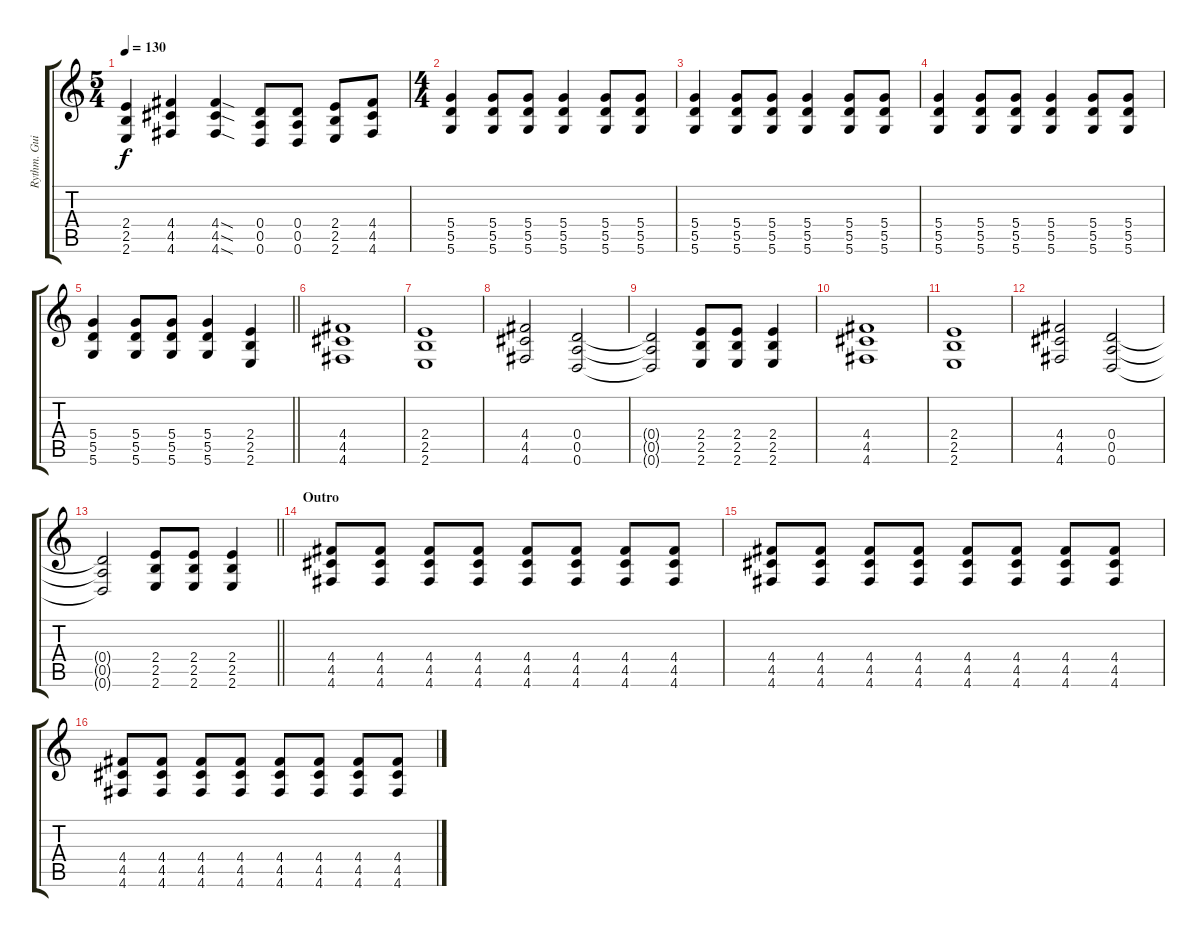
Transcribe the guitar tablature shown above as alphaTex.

\track ("Rythm. Guitar " "Rythm. Gui") {instrument distortionguitar}
\staff {score tabs}
\tuning (E4 B3 G3 D3 A2 D2) {hide}
\ts (5 4)
\tempo 130
\clef g2
\ks c
(2.4 2.5 2.6).4{dy f} (4.4 4.5 4.6).4 (4.4{sod} 4.5{sod} 4.6{sod}).4 (0.4 0.5 0.6).8 (0.4 0.5 0.6).8 (2.4 2.5 2.6).8 (4.4 4.5 4.6).8 |
\ts (4 4)
(5.4 5.5 5.6).4 (5.4 5.5 5.6).8 (5.4 5.5 5.6).8 (5.4 5.5 5.6).4 (5.4 5.5 5.6).8 (5.4 5.5 5.6).8 |
(5.4 5.5 5.6).4 (5.4 5.5 5.6).8 (5.4 5.5 5.6).8 (5.4 5.5 5.6).4 (5.4 5.5 5.6).8 (5.4 5.5 5.6).8 |
(5.4 5.5 5.6).4 (5.4 5.5 5.6).8 (5.4 5.5 5.6).8 (5.4 5.5 5.6).4 (5.4 5.5 5.6).8 (5.4 5.5 5.6).8 |
\barLineRight lightlight
(5.4 5.5 5.6).4 (5.4 5.5 5.6).8 (5.4 5.5 5.6).8 (5.4 5.5 5.6).4 (2.4 2.5 2.6).4 |
(4.4 4.5 4.6).1 |
(2.4 2.5 2.6).1 |
(4.4 4.5 4.6).2 (0.4 0.5 0.6).2 |
(0.4{t} 0.5{t} 0.6{t}).2 (2.4 2.5 2.6).8 (2.4 2.5 2.6).8 (2.4 2.5 2.6).4 |
(4.4 4.5 4.6).1 |
(2.4 2.5 2.6).1 |
(4.4 4.5 4.6).2 (0.4 0.5 0.6).2 |
\barLineRight lightlight
(0.4{t} 0.5{t} 0.6{t}).2 (2.4 2.5 2.6).8 (2.4 2.5 2.6).8 (2.4 2.5 2.6).4 |
\section ("" "Outro")
(4.4 4.5 4.6).8 (4.4 4.5 4.6).8 (4.4 4.5 4.6).8 (4.4 4.5 4.6).8 (4.4 4.5 4.6).8 (4.4 4.5 4.6).8 (4.4 4.5 4.6).8 (4.4 4.5 4.6).8 |
(4.4 4.5 4.6).8 (4.4 4.5 4.6).8 (4.4 4.5 4.6).8 (4.4 4.5 4.6).8 (4.4 4.5 4.6).8 (4.4 4.5 4.6).8 (4.4 4.5 4.6).8 (4.4 4.5 4.6).8 |
(4.4 4.5 4.6).8 (4.4 4.5 4.6).8 (4.4 4.5 4.6).8 (4.4 4.5 4.6).8 (4.4 4.5 4.6).8 (4.4 4.5 4.6).8 (4.4 4.5 4.6).8 (4.4 4.5 4.6).8
